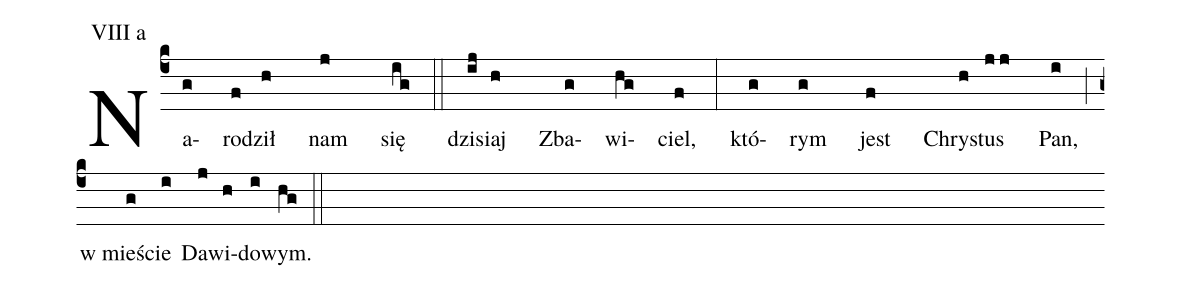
annotation: VIII a;
%%
(c4)Na(g)ro(f)dził(h) nam(j) się(ig) (::) dzi(ij)siaj(h) Zba(g)wi(hg)ciel,(f) (:) któ(g)rym(g) jest(f) Chry(h)stus(jj) Pan,(i) (;) (z) w mie(g)ście(i) Da(j)wi(h)do(i)wym.(hg) (::)
